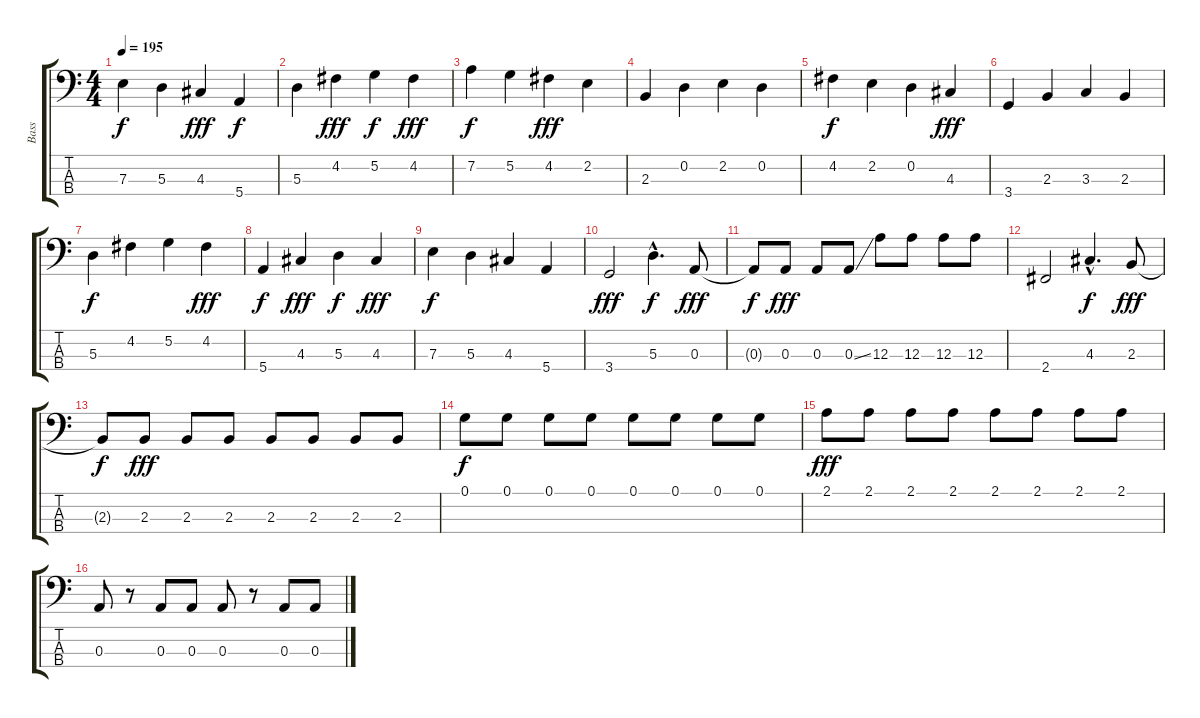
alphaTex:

\track ("Bass" "Bass") {instrument electricbassfinger}
\staff {score tabs}
\tuning (G2 D2 A1 E1) {hide}
\ts (4 4)
\tempo 195
\clef f4
\ks c
7.3.4{dy f} 5.3.4 4.3.4{dy fff} 5.4.4{dy f} |
5.3.4 4.2.4{dy fff} 5.2.4{dy f} 4.2.4{dy fff} |
7.2.4{dy f} 5.2.4 4.2.4{dy fff} 2.2.4 |
2.3.4 0.2.4 2.2.4 0.2.4 |
4.2.4{dy f} 2.2.4 0.2.4 4.3.4{dy fff} |
3.4.4 2.3.4 3.3.4 2.3.4 |
5.3.4{dy f} 4.2.4 5.2.4 4.2.4{dy fff} |
5.4.4{dy f} 4.3.4{dy fff} 5.3.4{dy f} 4.3.4{dy fff} |
7.3.4{dy f} 5.3.4 4.3.4 5.4.4 |
3.4.2{dy fff} 5.3{hac}.4{d dy f} 0.3.8{dy fff} |
0.3{t}.8{dy f} 0.3.8{dy fff} 0.3.8 0.3{ss}.8 12.3.8 12.3.8 12.3.8 12.3.8 |
2.4.2 4.3{hac}.4{d dy f} 2.3.8{dy fff} |
2.3{t}.8{dy f} 2.3.8{dy fff} 2.3.8 2.3.8 2.3.8 2.3.8 2.3.8 2.3.8 |
0.1.8{dy f} 0.1.8 0.1.8 0.1.8 0.1.8 0.1.8 0.1.8 0.1.8 |
2.1.8{dy fff} 2.1.8 2.1.8 2.1.8 2.1.8 2.1.8 2.1.8 2.1.8 |
0.3.8 r.8 0.3.8 0.3.8 0.3.8 r.8 0.3.8 0.3.8
